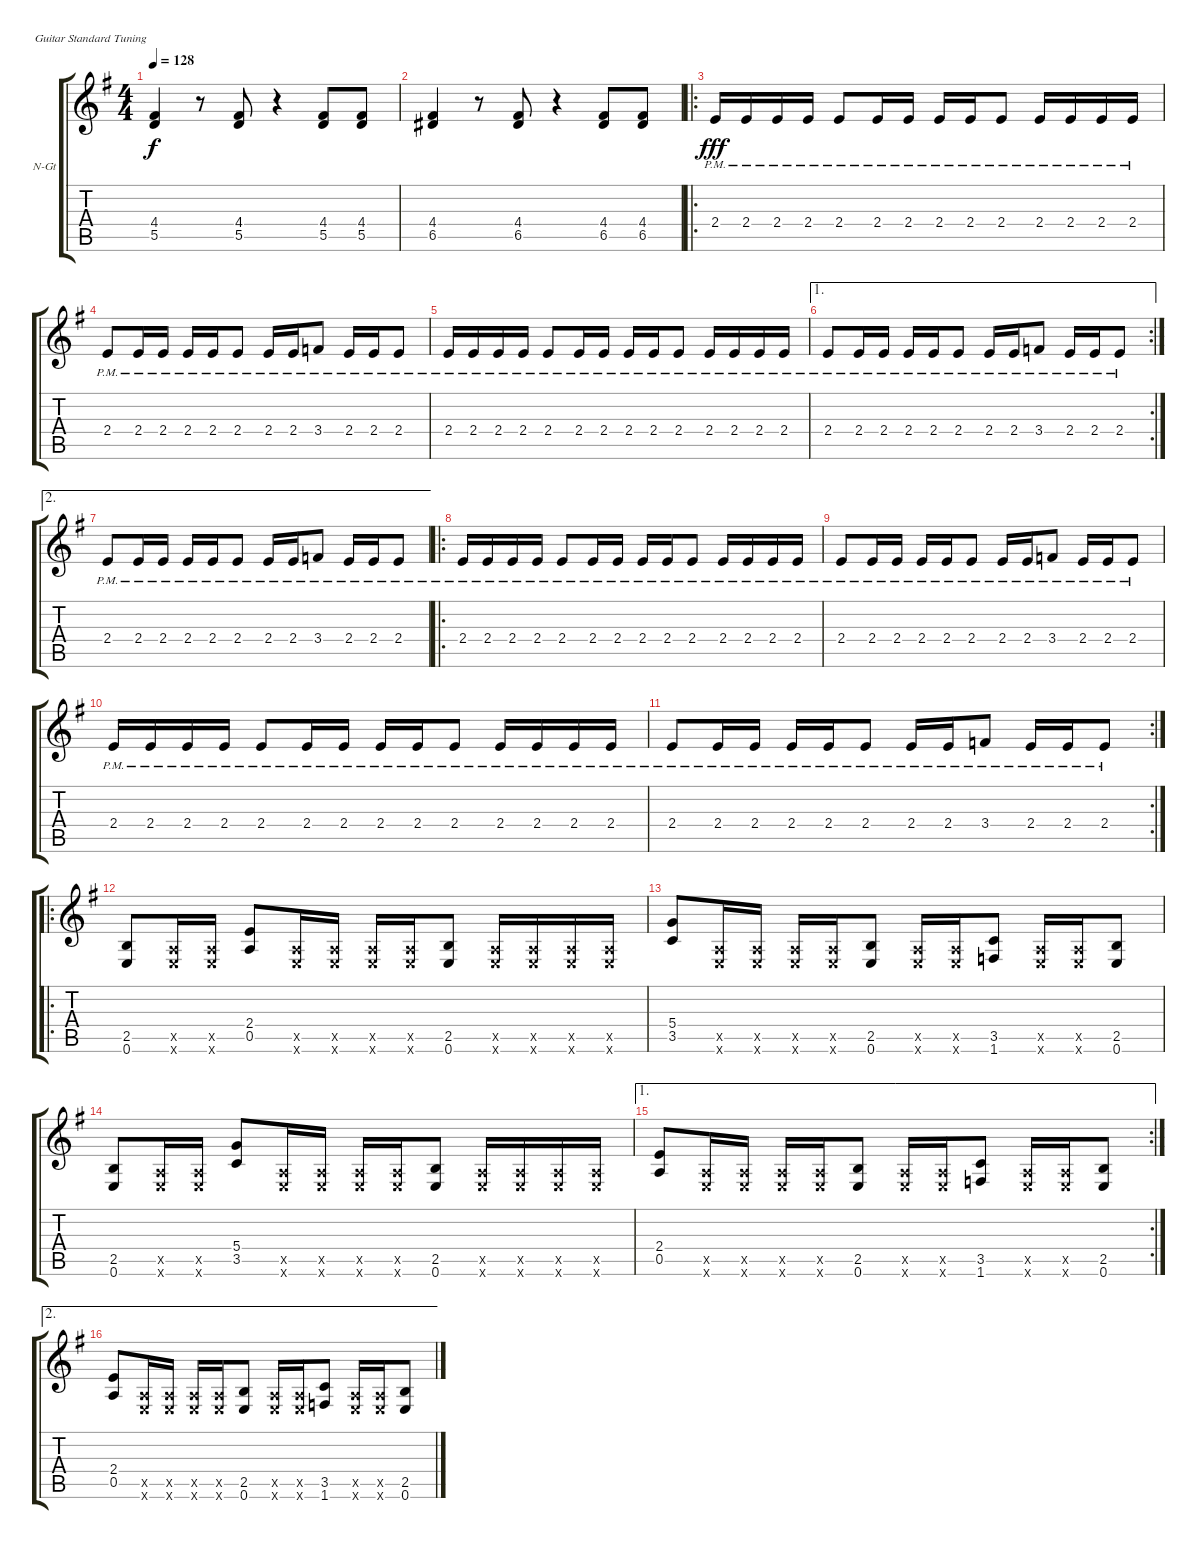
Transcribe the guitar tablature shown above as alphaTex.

\bracketExtendMode groupsimilarinstruments
\firstSystemTrackNameOrientation horizontal
\otherSystemsTrackNameOrientation horizontal
\track ("Rodrigo" "N-Gt") {instrument acousticguitarnylon}
\staff {score tabs}
\tuning (E4 B3 G3 D3 A2 E2)
\ts (4 4)
\tempo 128
\clef g2
\ks eminor
(4.4 5.5).4{dy f} r.8 (4.4 5.5).8 r.4 (4.4 5.5).8 (4.4 5.5).8 |
(4.4 6.5).4 r.8 (4.4 6.5).8 r.4 (4.4 6.5).8 (4.4 6.5).8 |
\ro
2.4{pm}.16{dy fff} 2.4{pm}.16 2.4{pm}.16 2.4{pm}.16 2.4{pm}.8 2.4{pm}.16 2.4{pm}.16 2.4{pm}.16 2.4{pm}.16 2.4{pm}.8 2.4{pm}.16 2.4{pm}.16 2.4{pm}.16 2.4{pm}.16 |
2.4{pm}.8 2.4{pm}.16 2.4{pm}.16 2.4{pm}.16 2.4{pm}.16 2.4{pm}.8 2.4{pm}.16 2.4{pm}.16 3.4{pm}.8 2.4{pm}.16 2.4{pm}.16 2.4{pm}.8 |
2.4{pm}.16 2.4{pm}.16 2.4{pm}.16 2.4{pm}.16 2.4{pm}.8 2.4{pm}.16 2.4{pm}.16 2.4{pm}.16 2.4{pm}.16 2.4{pm}.8 2.4{pm}.16 2.4{pm}.16 2.4{pm}.16 2.4{pm}.16 |
\ae 1
\rc 2
2.4{pm}.8 2.4{pm}.16 2.4{pm}.16 2.4{pm}.16 2.4{pm}.16 2.4{pm}.8 2.4{pm}.16 2.4{pm}.16 3.4{pm}.8 2.4{pm}.16 2.4{pm}.16 2.4{pm}.8 |
\ae 2
2.4{pm}.8 2.4{pm}.16 2.4{pm}.16 2.4{pm}.16 2.4{pm}.16 2.4{pm}.8 2.4{pm}.16 2.4{pm}.16 3.4{pm}.8 2.4{pm}.16 2.4{pm}.16 2.4{pm}.8 |
\ro
2.4{pm}.16 2.4{pm}.16 2.4{pm}.16 2.4{pm}.16 2.4{pm}.8 2.4{pm}.16 2.4{pm}.16 2.4{pm}.16 2.4{pm}.16 2.4{pm}.8 2.4{pm}.16 2.4{pm}.16 2.4{pm}.16 2.4{pm}.16 |
2.4{pm}.8 2.4{pm}.16 2.4{pm}.16 2.4{pm}.16 2.4{pm}.16 2.4{pm}.8 2.4{pm}.16 2.4{pm}.16 3.4{pm}.8 2.4{pm}.16 2.4{pm}.16 2.4{pm}.8 |
2.4{pm}.16 2.4{pm}.16 2.4{pm}.16 2.4{pm}.16 2.4{pm}.8 2.4{pm}.16 2.4{pm}.16 2.4{pm}.16 2.4{pm}.16 2.4{pm}.8 2.4{pm}.16 2.4{pm}.16 2.4{pm}.16 2.4{pm}.16 |
\rc 2
2.4{pm}.8 2.4{pm}.16 2.4{pm}.16 2.4{pm}.16 2.4{pm}.16 2.4{pm}.8 2.4{pm}.16 2.4{pm}.16 3.4{pm}.8 2.4{pm}.16 2.4{pm}.16 2.4{pm}.8 |
\ro
(2.5 0.6).8 (0.5{x} 0.6{x}).16 (0.5{x} 0.6{x}).16 (2.4 0.5).8 (0.5{x} 0.6{x}).16 (0.5{x} 0.6{x}).16 (0.5{x} 0.6{x}).16 (0.5{x} 0.6{x}).16 (2.5 0.6).8 (0.5{x} 0.6{x}).16 (0.5{x} 0.6{x}).16 (0.5{x} 0.6{x}).16 (0.5{x} 0.6{x}).16 |
(5.4 3.5).8 (0.5{x} 0.6{x}).16 (0.5{x} 0.6{x}).16 (0.5{x} 0.6{x}).16 (0.5{x} 0.6{x}).16 (2.5 0.6).8 (0.5{x} 0.6{x}).16 (0.5{x} 0.6{x}).16 (3.5 1.6).8 (0.5{x} 0.6{x}).16 (0.5{x} 0.6{x}).16 (2.5 0.6).8 |
(2.5 0.6).8 (0.5{x} 0.6{x}).16 (0.5{x} 0.6{x}).16 (5.4 3.5).8 (0.5{x} 0.6{x}).16 (0.5{x} 0.6{x}).16 (0.5{x} 0.6{x}).16 (0.5{x} 0.6{x}).16 (2.5 0.6).8 (0.5{x} 0.6{x}).16 (0.5{x} 0.6{x}).16 (0.5{x} 0.6{x}).16 (0.5{x} 0.6{x}).16 |
\ae 1
\rc 2
(2.4 0.5).8 (0.5{x} 0.6{x}).16 (0.5{x} 0.6{x}).16 (0.5{x} 0.6{x}).16 (0.5{x} 0.6{x}).16 (2.5 0.6).8 (0.5{x} 0.6{x}).16 (0.5{x} 0.6{x}).16 (3.5 1.6).8 (0.5{x} 0.6{x}).16 (0.5{x} 0.6{x}).16 (2.5 0.6).8 |
\ae 2
(2.4 0.5).8 (0.5{x} 0.6{x}).16 (0.5{x} 0.6{x}).16 (0.5{x} 0.6{x}).16 (0.5{x} 0.6{x}).16 (2.5 0.6).8 (0.5{x} 0.6{x}).16 (0.5{x} 0.6{x}).16 (3.5 1.6).8 (0.5{x} 0.6{x}).16 (0.5{x} 0.6{x}).16 (2.5 0.6).8
